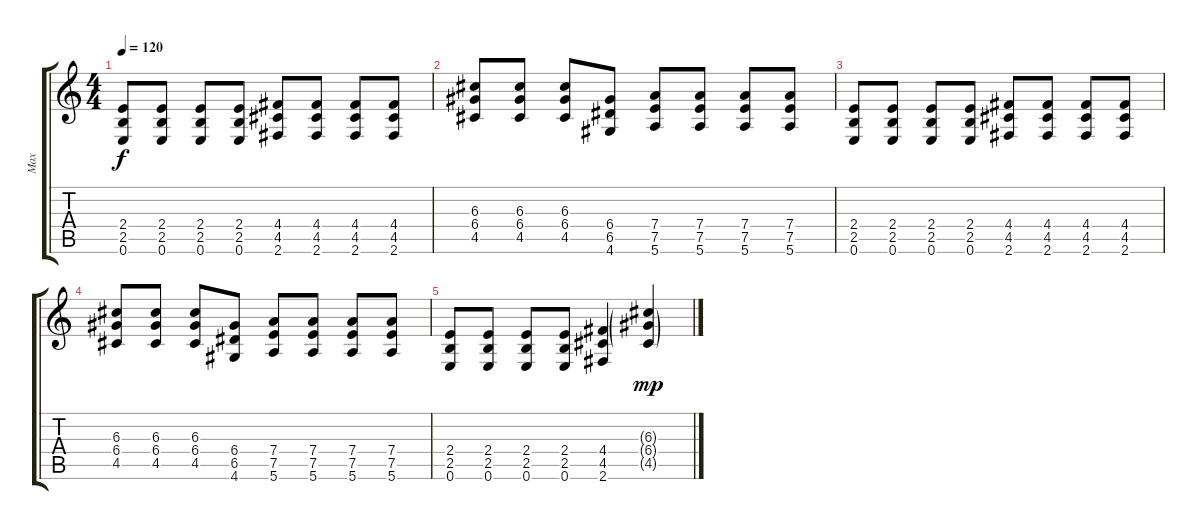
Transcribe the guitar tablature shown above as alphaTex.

\track ("Max" "Max") {instrument distortionguitar}
\staff {score tabs}
\tuning (E4 B3 G3 D3 A2 E2) {hide}
\ts (4 4)
\tempo 120
\clef g2
\ks c
(2.4 2.5 0.6).8{dy f} (2.4 2.5 0.6).8 (2.4 2.5 0.6).8 (2.4 2.5 0.6).8 (4.4 4.5 2.6).8 (4.4 4.5 2.6).8 (4.4 4.5 2.6).8 (4.4 4.5 2.6).8 |
(6.3 6.4 4.5).8 (6.3 6.4 4.5).8 (6.3 6.4 4.5).8 (6.4 6.5 4.6).8 (7.4 7.5 5.6).8 (7.4 7.5 5.6).8 (7.4 7.5 5.6).8 (7.4 7.5 5.6).8 |
(2.4 2.5 0.6).8 (2.4 2.5 0.6).8 (2.4 2.5 0.6).8 (2.4 2.5 0.6).8 (4.4 4.5 2.6).8 (4.4 4.5 2.6).8 (4.4 4.5 2.6).8 (4.4 4.5 2.6).8 |
(6.3 6.4 4.5).8 (6.3 6.4 4.5).8 (6.3 6.4 4.5).8 (6.4 6.5 4.6).8 (7.4 7.5 5.6).8 (7.4 7.5 5.6).8 (7.4 7.5 5.6).8 (7.4 7.5 5.6).8 |
(2.4 2.5 0.6).8 (2.4 2.5 0.6).8 (2.4 2.5 0.6).8 (2.4 2.5 0.6).8 (4.4 4.5 2.6).4 (6.3{g} 6.4{g} 4.5{g}).4{dy mp}
